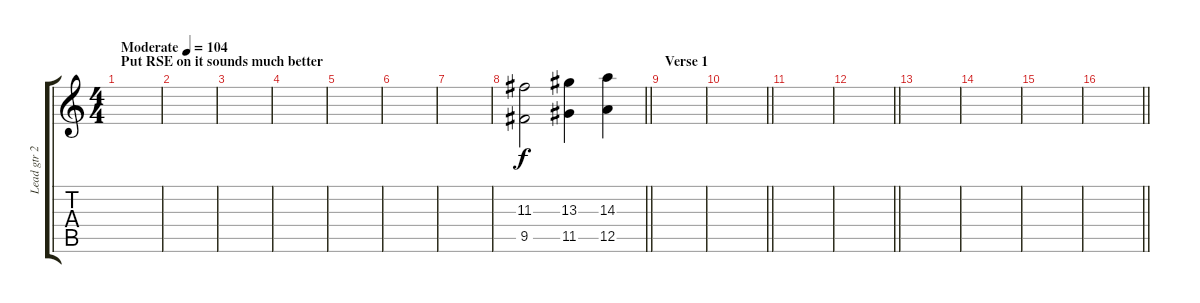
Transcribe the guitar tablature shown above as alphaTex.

\track ("Lead gtr 2" "Lead gtr 2") {instrument overdrivenguitar}
\staff {score tabs}
\tuning (E4 B3 G3 D3 A2 D2) {hide}
\ts (4 4)
\section ("" "Put RSE on it sounds much better")
\tempo (104 "Moderate")
\clef g2
\ks c
|
|
|
|
|
|
|
\barLineRight lightlight
(11.3 9.5).2 (13.3 11.5).4 (14.3 12.5).4 |
\section ("" "Verse 1")
|
\barLineRight lightlight
|
|
\barLineRight lightlight
|
|
|
|
\barLineRight lightlight
